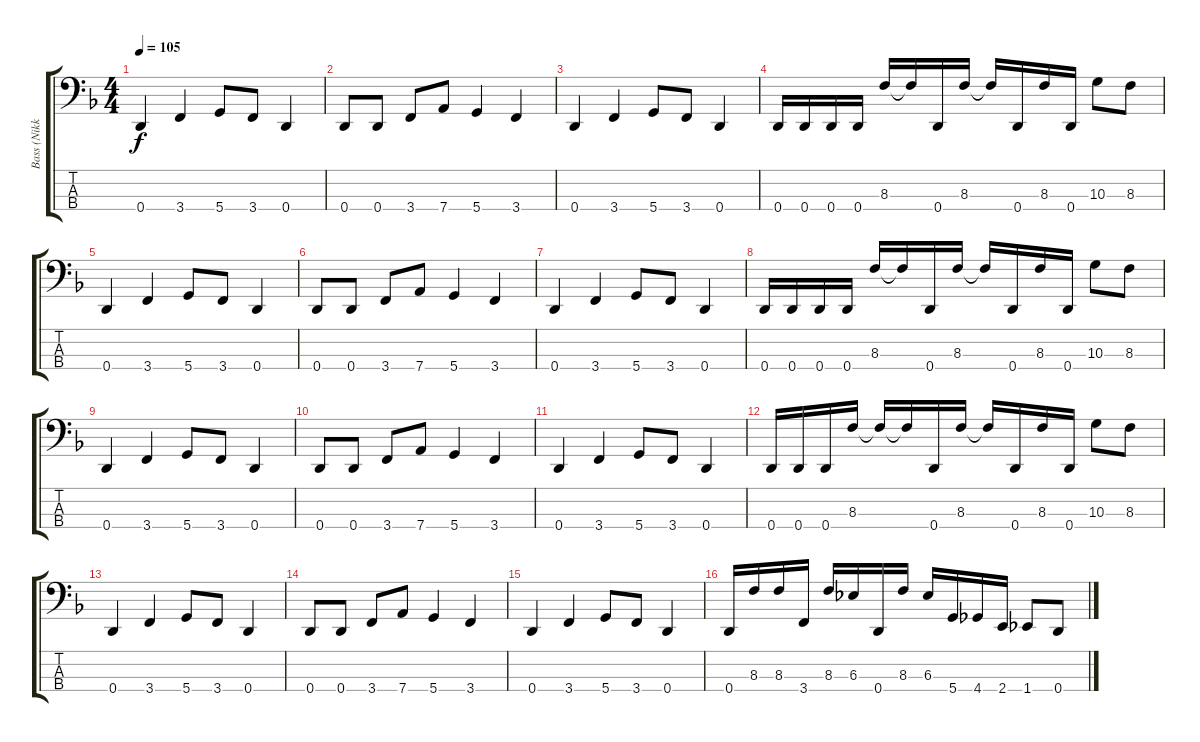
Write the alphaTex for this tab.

\track ("Bass (Nikki Syxx)" "Bass (Nikk") {instrument electricbassfinger}
\staff {score tabs}
\tuning (G2 D2 A1 D1) {hide}
\ts (4 4)
\tempo 105
\clef f4
\ks f
0.4.4{dy f} 3.4.4 5.4.8 3.4.8 0.4.4 |
0.4.8 0.4.8 3.4.8 7.4.8 5.4.4 3.4.4 |
0.4.4 3.4.4 5.4.8 3.4.8 0.4.4 |
0.4.16 0.4.16 0.4.16 0.4.16 8.3.16 8.3{t}.16 0.4.16 8.3.16 8.3{t}.16 0.4.16 8.3.16 0.4.16 10.3.8 8.3.8 |
0.4.4 3.4.4 5.4.8 3.4.8 0.4.4 |
0.4.8 0.4.8 3.4.8 7.4.8 5.4.4 3.4.4 |
0.4.4 3.4.4 5.4.8 3.4.8 0.4.4 |
0.4.16 0.4.16 0.4.16 0.4.16 8.3.16 8.3{t}.16 0.4.16 8.3.16 8.3{t}.16 0.4.16 8.3.16 0.4.16 10.3.8 8.3.8 |
0.4.4 3.4.4 5.4.8 3.4.8 0.4.4 |
0.4.8 0.4.8 3.4.8 7.4.8 5.4.4 3.4.4 |
0.4.4 3.4.4 5.4.8 3.4.8 0.4.4 |
0.4.16 0.4.16 0.4.16 8.3.16 8.3{t}.16 8.3{t}.16 0.4.16 8.3.16 8.3{t}.16 0.4.16 8.3.16 0.4.16 10.3.8 8.3.8 |
0.4.4 3.4.4 5.4.8 3.4.8 0.4.4 |
0.4.8 0.4.8 3.4.8 7.4.8 5.4.4 3.4.4 |
0.4.4 3.4.4 5.4.8 3.4.8 0.4.4 |
0.4.16 8.3.16 8.3.16 3.4.16 8.3.16 6.3.16 0.4.16 8.3.16 6.3.16 5.4.16 4.4.16 2.4.16 1.4.8 0.4.8
